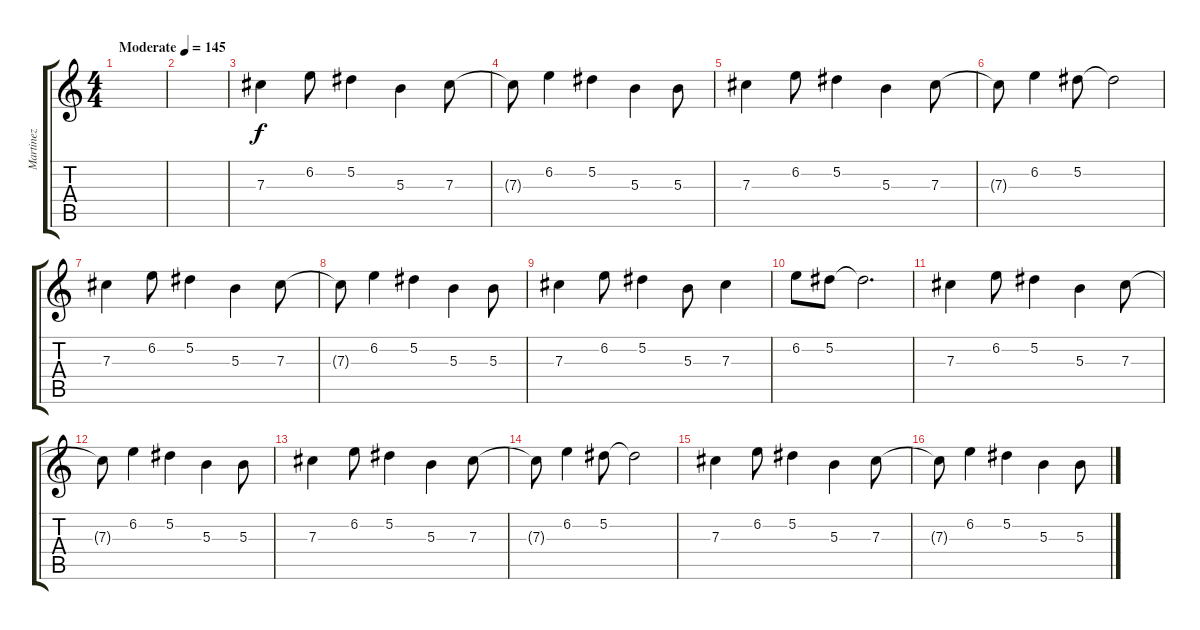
\track ("Martinez" "Martinez") {instrument overdrivenguitar}
\staff {score tabs}
\tuning (Eb4 Bb3 Gb3 Db3 Ab2 Eb2) {hide}
\ts (4 4)
\tempo (145 "Moderate")
\clef g2
\ks c
|
|
7.3.4 6.2.8 5.2.4 5.3.4 7.3.8 |
7.3{t}.8 6.2.4 5.2.4 5.3.4 5.3.8 |
7.3.4 6.2.8 5.2.4 5.3.4 7.3.8 |
7.3{t}.8 6.2.4 5.2.8 5.2{t}.2 |
7.3.4 6.2.8 5.2.4 5.3.4 7.3.8 |
7.3{t}.8 6.2.4 5.2.4 5.3.4 5.3.8 |
7.3.4 6.2.8 5.2.4 5.3.8 7.3.4 |
6.2.8 5.2.8 5.2{t}.2{d} |
7.3.4 6.2.8 5.2.4 5.3.4 7.3.8 |
7.3{t}.8 6.2.4 5.2.4 5.3.4 5.3.8 |
7.3.4 6.2.8 5.2.4 5.3.4 7.3.8 |
7.3{t}.8 6.2.4 5.2.8 5.2{t}.2 |
7.3.4 6.2.8 5.2.4 5.3.4 7.3.8 |
7.3{t}.8 6.2.4 5.2.4 5.3.4 5.3.8
